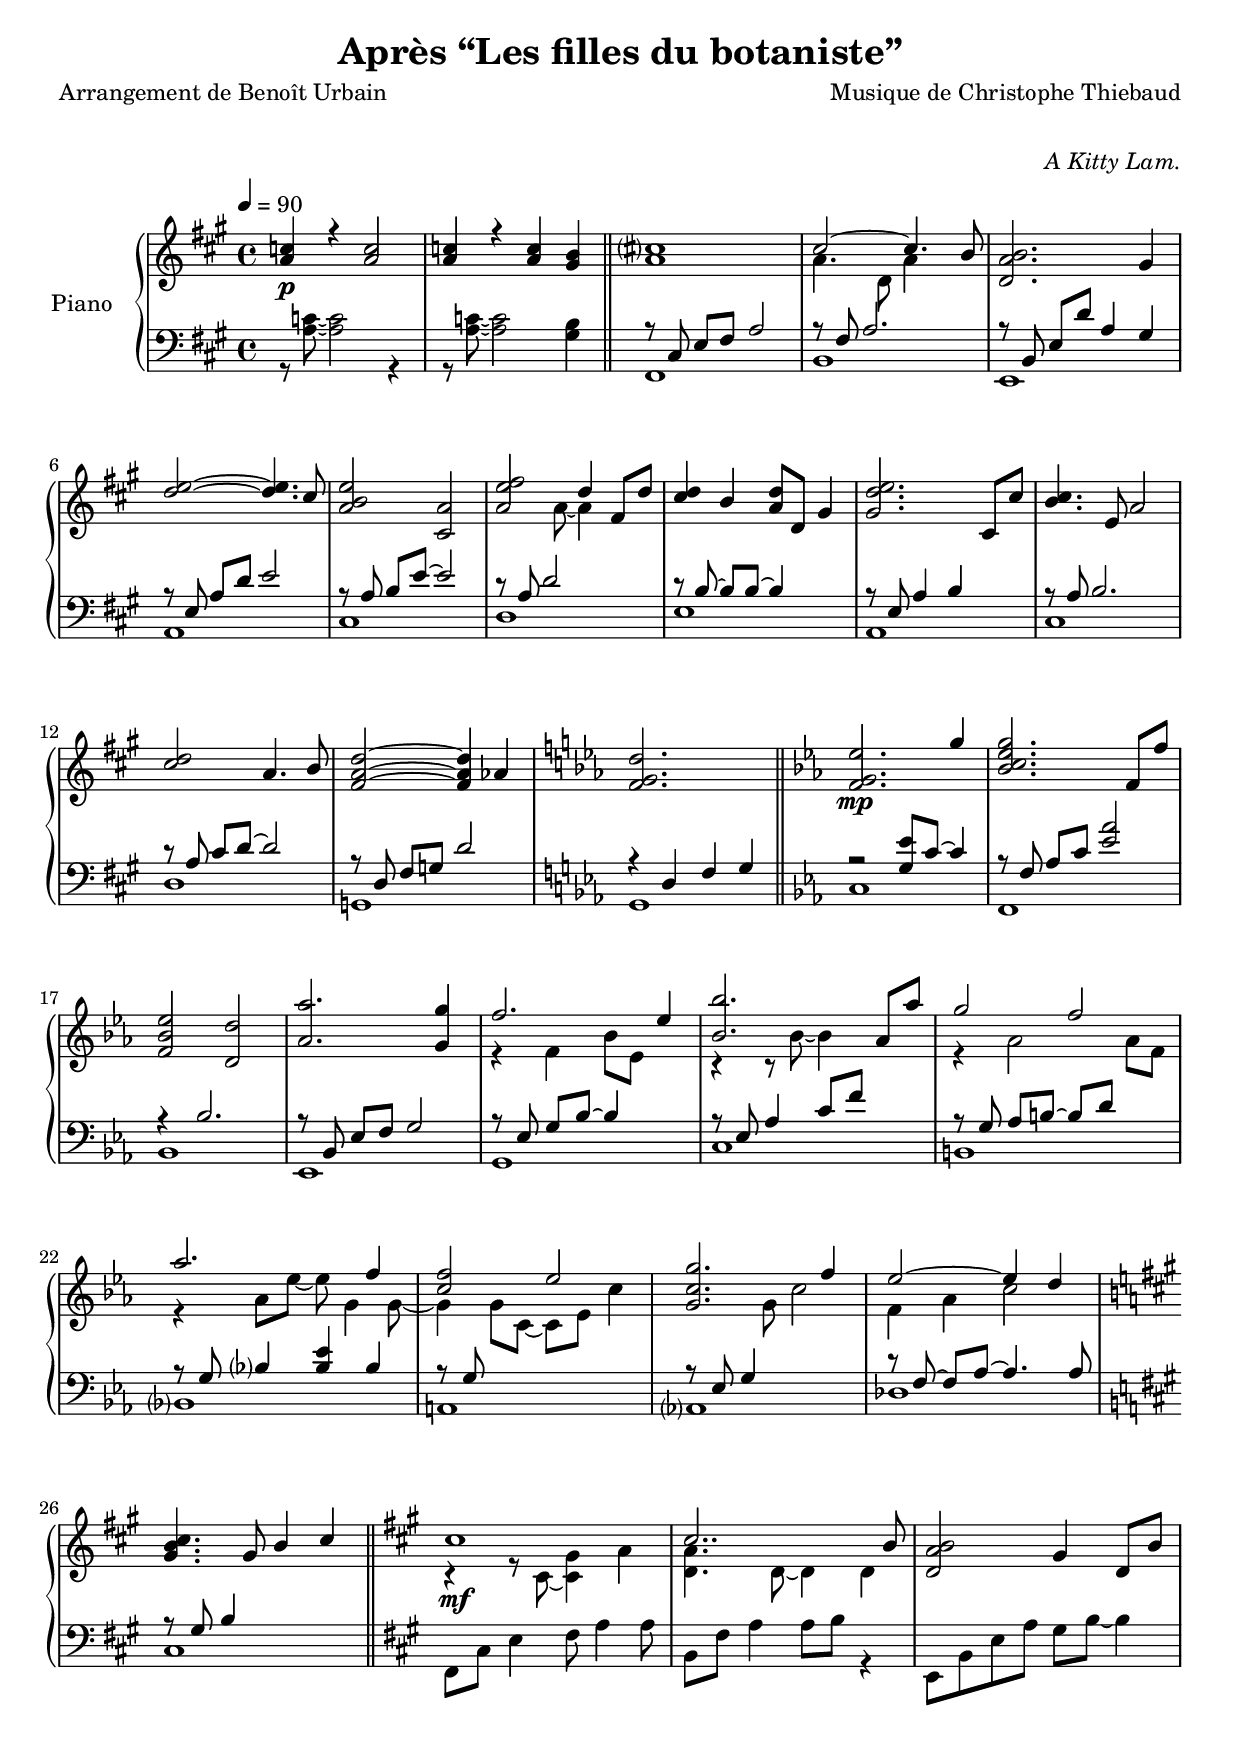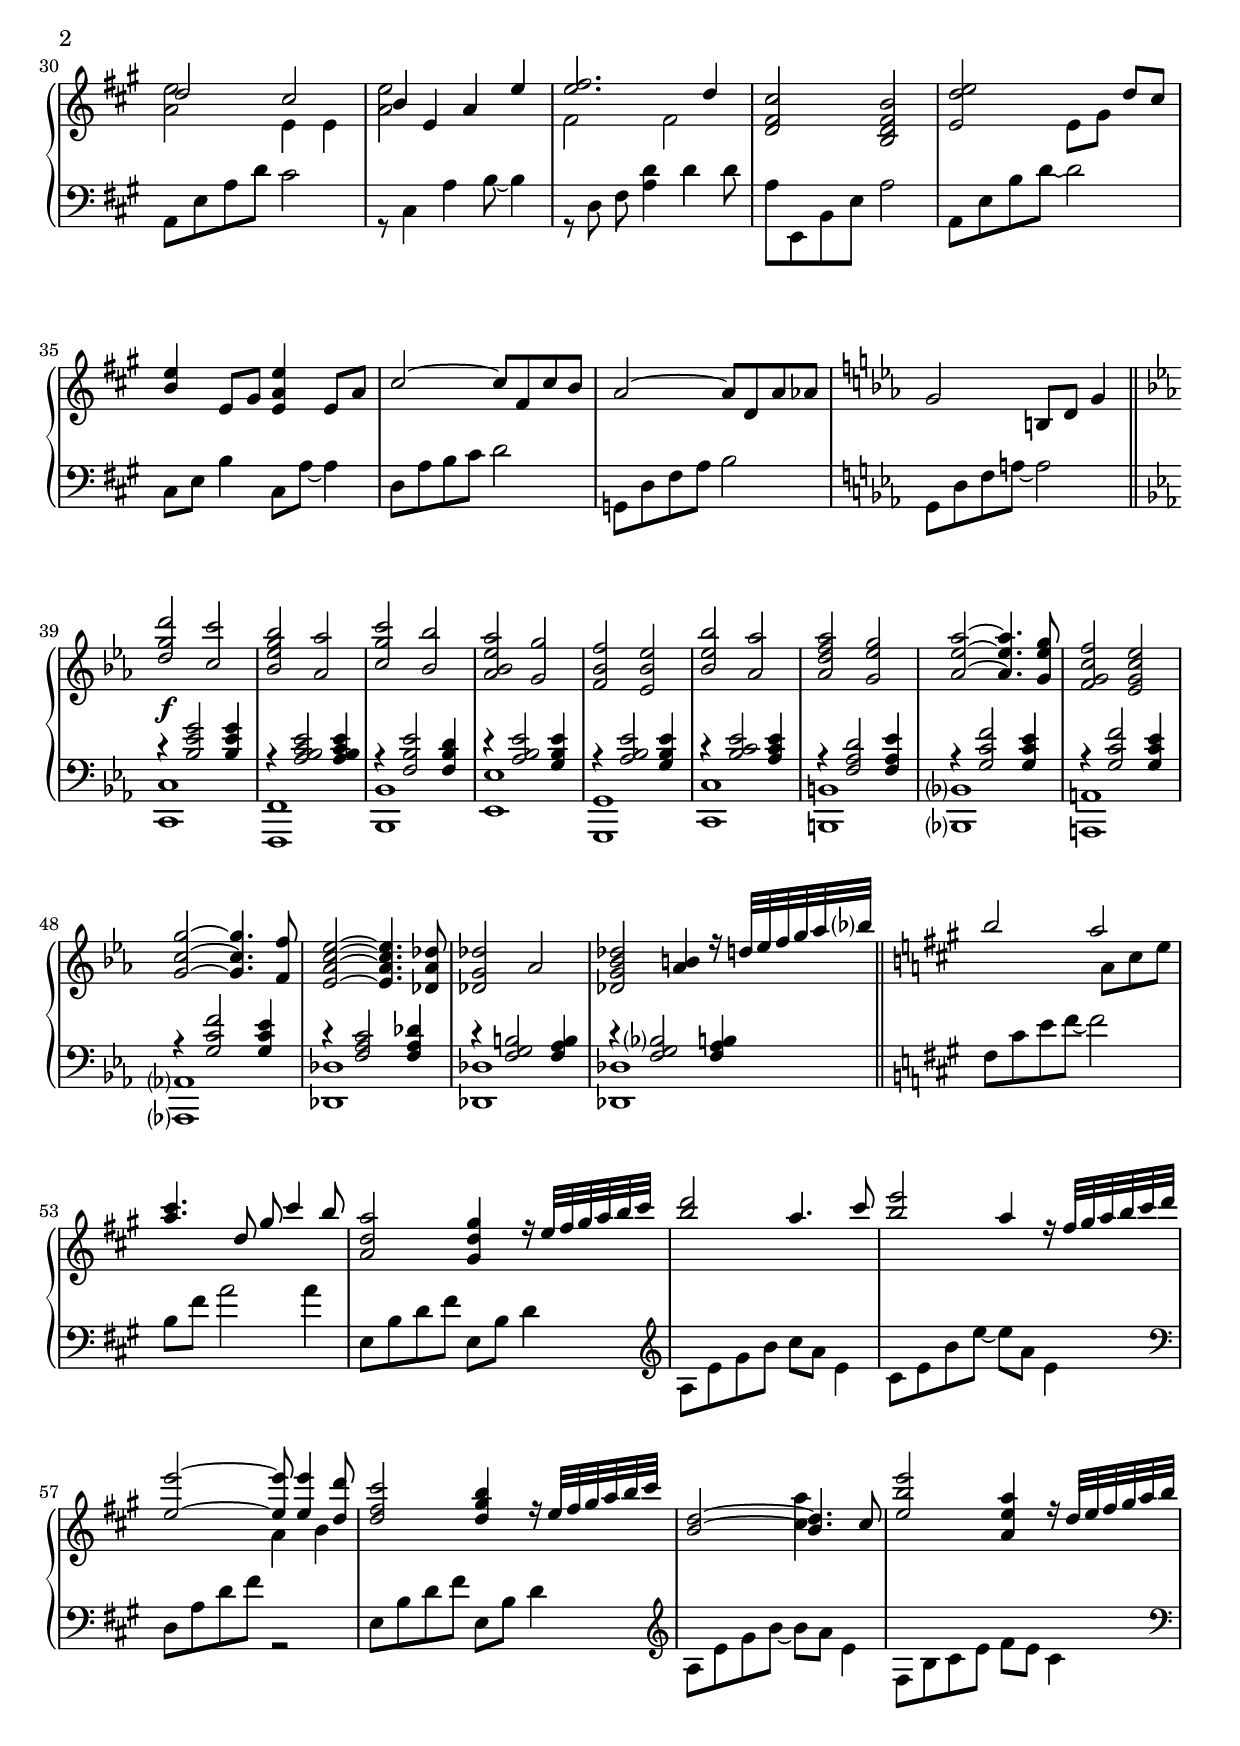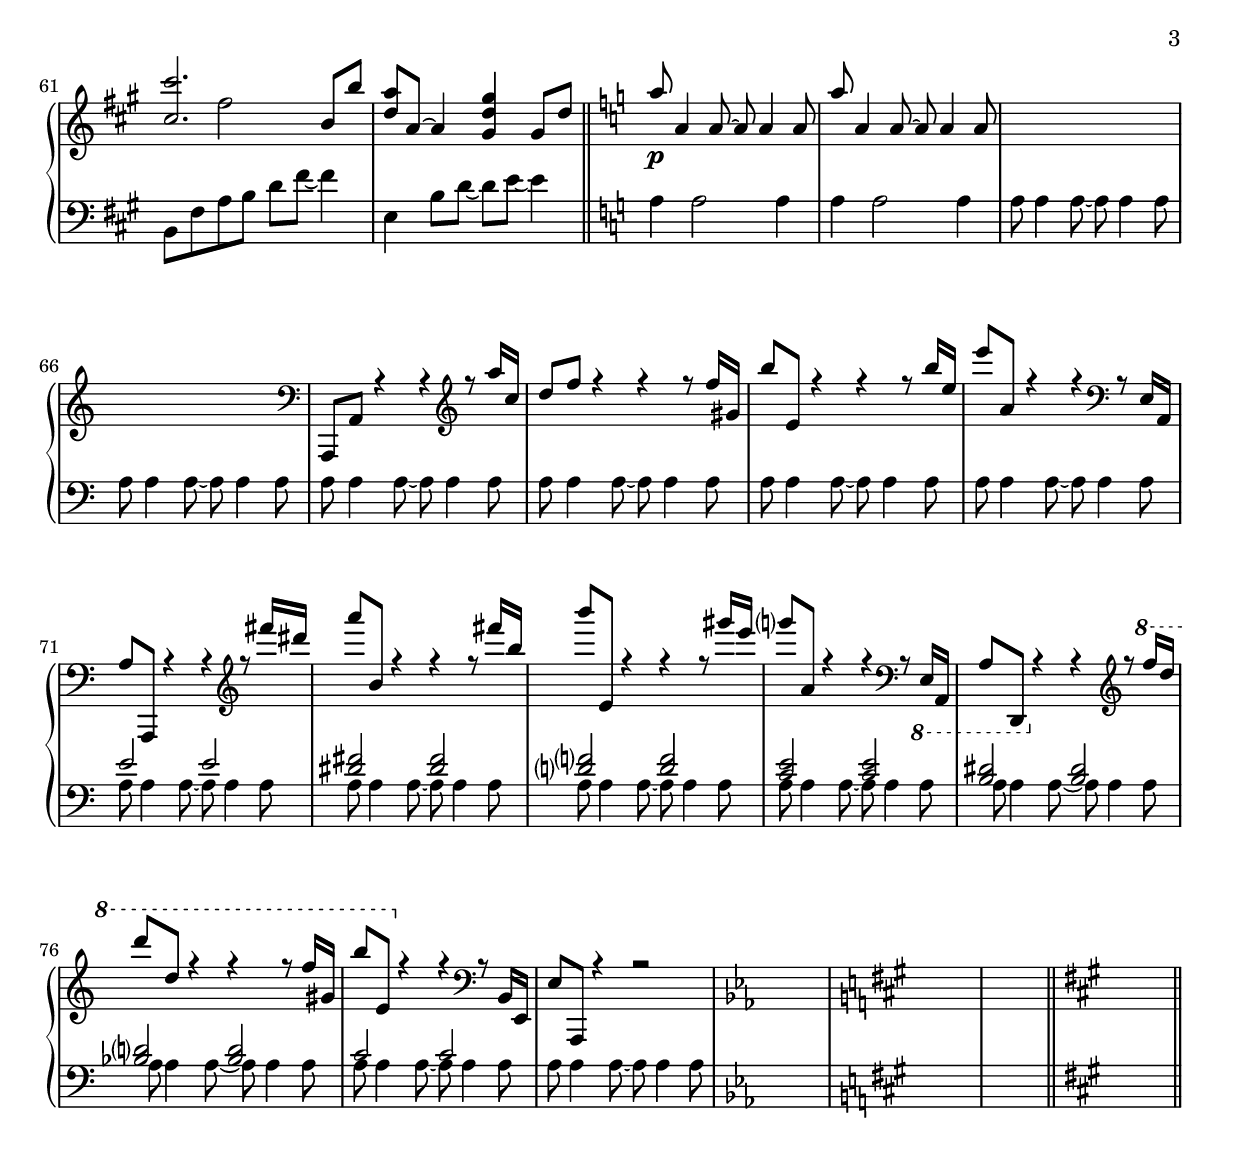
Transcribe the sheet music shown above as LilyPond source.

\version "2.22"

%{
\paper {
  page-count = #2
}
%}

% #(set-global-staff-size 16)

\header {
  title = #"Après “Les filles du botaniste”"
  composer = #"Musique de Christophe Thiebaud"
  poet = #"Arrangement de Benoît Urbain"
}

\markup {
  \vspace #1
}

% UPPER %%%%%%%%%%%%%%%%%%%%%%%%%%%%%%%%%%%%%%%%%%%%%%%%

reexpositionPartOneUpper = {
  \key a \major
  <<
    \new Voice \relative a' { 
      \voiceOne
      | s1
      \bar "||"
    }
    \new Voice \relative a { 
      \voiceTwo 
      | s1
    }
  >>
}

reexpositionPartTwoUpper = {
  \key c \minor
  <<
    \new Voice \relative ees' { 
      \voiceOne
      | s1
      \key a \major
      | s1
      | s1
      \bar "||"
    }
    \new Voice \relative ees' { 
      \voiceTwo 
      | s1
      | s1
      | s1
    }
  >>
}

developmentUpper = {
  % \key a \minor
  <<  %{%}
    \new Voice \relative a'' { 
      \voiceOne
      | a8\p a,4 a8~ a a4 a8 
      | a'8  a,4 a8~ a a4 a8 
      \repeat unfold #2 s1 
    
        \clef bass
      | a,,,8 a'            r4 r \clef treble r8             a'''16      c,
      | d8   f              r4 r              r8             f16         gis,
      | b'8  e,,            r4 r              r8             b''16       e,
      | e'8  a,,            r4 r \clef bass   r8             e,16        a,
      | a'8  a,,            r4 r \clef treble r8             fis'''''16  dis
      | a'8  b,,            r4 r              r8             fis''16     b,
      | b'8  e,,,           r4 r              r8             gis''16     e
      | g8   a,,            r4 r \clef bass   r8 \ottava #-1 
                                                             e,,16       a,
      | a'8  d,, \ottava #0 
                            r4 r \clef treble r8 \ottava #1  
                                                             f'''''16     d
      | d'8  d,             r4 r              r8             f16          gis,
      | b'8  e,, \ottava #0 
                            r4 r \clef bass   r8             b,,16        e,
      | e'8  a,,            r4 r2
    
      % \bar "||"
    }  
    \new Voice \transpose g a \relative g { 
      \voiceTwo 
      \key g \minor
      \repeat unfold #14 {| s1} 
      %{
      | g8  g'  r4 r r8 g'16   bes, | c8  ees  r4 r r8 ees16 fis, 
      | a'8 d,, r4 r r8 a'16   d,   | d'8 g,,  r4 r r8 d''16 g,  
      | g'8 g,, r4 r r8 e''16  cis  | g'8 a,,  r4 r r8 e''16 a,    
      | a'8 d,, r4 r r8 fis'16 d    | f8  g,,  r4 r r8 d''16 g,   
      | g'8 c,, r4 r r8 ees'16 c    | c'8  c,  r4 r r8 ees16 fis,
      | a'8 d,, r4 r r8 a''16  d,   | d'8  g,, r4 r2
      %}

    }
  >>
}

expositionBisPartThreeUpper = {
  \key a \major
  <<
    \new Voice \relative a'' { 
      \voiceOne
      | b2 a
      | <a cis>4. d,8 gis cis4 b8
      | <a, d a'>2 <gis d' gis>4 r16 e'32 fis gis a b cis
      | <b d>2 a4. cis8
      | <b e>2 a4 r16 fis32 gis a b cis d
      | <e, e'>2~ <e e'>8 <e e'>4 <d d'>8
      | <d fis cis'>2 <d gis b>4 r16 e32 fis gis a b cis
      | <b, d>2~ <b d>4. cis8
      | <e b' e>2 <a, e' a>4 r16 d32 e fis gis a b 
      | <cis, cis'>2. b8 b'
      | <d, a'>8 a~ a4 <gis d' gis>4 gis8 d' 
      | \bar "||"
    }
    \new Voice \relative a' { 
      \voiceTwo 
      | s2 s8 a cis e
      | s1
      | s1
      | s1
      | s1
      | s2 a,4 b
      | s1
      | s2 <cis a'>4 s4
      | s1
      | s4 fis2 s4
      | s1
    }
  >>
}

expositionBisPartTwoUpper = {
  \key c \minor
  <<
    \new Voice \relative c'' { 
      \voiceOne
      | <d g d'>2\f       <c c'>
      | <bes ees g bes>   < aes aes'>
      | <c g' c>          < bes bes'>
      | <aes bes ees aes> <g g'>
      | <f bes f'>        <ees bes' ees>
      | <bes' ees bes'>   <aes aes'>
      | <aes d f aes>     <g ees' g>
      | <aes ees' aes>~   <aes ees' aes>4. <g ees' g>8
      | <f g c f>2        <ees g c ees>
      | <g c g'>~         <g c g'>4. <f f'>8
      | <ees aes c ees>2~ <ees aes c ees>4. <des aes' des>8
      | <des g des'>2     aes'
      | <des, g bes des>  <aes' b>4 r16 d32 ees f g aes bes
      |
      \bar "||"
    }
    \new Voice \relative c' { 
      \voiceTwo 
      | s1
      | s1
      | s1
      | s1
      | s1
      | s1
      | s1
      | s1
      | s1
      | s1
      | s1
      | s1
      | s1
    }
  >>
}

expositionBisPartOneUpper = {
  \key a \major
  <<
    \new Voice \relative a' { 
      \voiceOne
      | cis1\mf
      | cis2.. b8
      | <d, a' b>2 gis4 d8 b'
      | d2 cis 
      | b4 e, a e' 
      | <e fis>2. d4
      | <d, fis cis'>2 <b d fis b>
      | <e d' e>2 s4 d'8 cis
      | <b e>4 e,8 gis <e a e'>4 e8 a
      | cis2~ cis8 fis, cis' b 
      | a2~ a8 d, a' aes 
      \key c \minor
      | g2 b,8 d g4
      \bar "||"
    }
    \new Voice \relative a { 
      \voiceTwo 
      | r4 r8 cis~ <cis gis'>4 a'      
      | <d, a'>4. d8~ d4 d
      | s1
      | <a' e'>2 e4 e
      | <a e'>2 s2
      | fis  fis
      | s1
      | s2 e8 gis s4
      | s1
      | s1
      | s1
    }
  >>
}

expositionPartTwoUpper = {
  \key c \minor
  <<
    \new Voice \relative ees' { 
      \voiceOne
      | <f g ees'>2.\mp g'4
      | <bes, c ees g>2. f8 f'
      | <f, bes ees>2 <d d'>
      | <aes' aes'>2. <g g'>4
      | f'2. ees4
      | <bes bes'>2. aes8 aes'
      | g2 f 
      | aes2. f4 
      | <c f>2 ees
      | <c g g'>2. f4
      | ees2~ ees4 d 
      \key a \major
      | <gis, b cis>4. gis8 b4 cis
      \bar "||"
    }
    \new Voice \relative ees' { 
      \voiceTwo 
      | s1
      | s1
      | s1
      | s1
      | r4 f bes8 ees, s4
      | r4 r8 bes'~ bes4 s4
      | r4 aes2 aes8 f 
      | r4 aes8 ees'~ ees g,4 g8~
      | g4 g8 c,~ c ees c'4
      | s4. g8 c2
      | f,4 aes c2
    }
  >>

}

expositionPartOneUpper = {
  \key a \major


  <<
    \new Voice \relative a' { 
      \voiceOne
      % \override Voice.NoteHead.color = #(x11-color 'red3)
      | <a c>4\p r <a c>2 
      | <a c>4 r <a c> <gis b>
      | <a cis>1
      | cis2~ cis4. b8
      | <d, a' b>2. gis4
      %
      | <d' e>2~ <d e>4. cis8
      | <a b e>2 <cis, a'>2
      | <a' e' fis>2 d4 fis,8 d'8
      | <cis d>4 b <a d>8 d, gis4
      | <gis d' e>2. cis,8 cis'
      %
      | <b cis>4. e,8 a2
      | <cis d>2 a4. b8
      | <fis a d>2~ <fis a d>4 aes4
      \key c \minor
      | <f g d'>2. s4
    }
    \new Voice \relative a { 
      \voiceTwo 
      | s1
      | s1
      | s1
      | a'4. d,8 a'4 s4
      | s1
      %
      | s1
      | s1
      | s4. a8~ a4 s4
      | s1
      | s1 
      %
      | s1
      | s1
      | s1
      | s1
    }
  >>
  
}

% LOWER %%%%%%%%%%%%%%%%%%%%%%%%%%%%%%%%%%%%%%%%%%%%%%%%

reexpositionPartOneLower = {
  \clef bass
  \key a \major


  <<
    \new Voice \relative a { 
      \voiceTwo  
      | s1

    }
    \new Voice \relative a,, { 
      \voiceOne 
      | s1
      \bar "||"
    }
  >>
}

reexpositionPartTwoLower = {
  \clef bass
  \key c \minor


  <<
    \new Voice \relative ees { 
      \voiceTwo  
      | s1
      | s1
      | s1
    }
    \new Voice \relative ees, { 
      \voiceOne 
      | s1
      \key a \major
      | s1
      | s1
      \bar "||"
    }
  >>
}

developmentLower = {
  \clef bass
  \key a \minor
  <<
    \new Voice \relative a' { 
      \voiceOne
      \repeat unfold 8 {| s1}
      | e2 e2
      | <dis fis>2 <dis fis>2
      | <d f>2 <d f>2
      | <c e>2 <c e>2
      | <b dis>2 <b dis>2
      | <bes d>2 <bes d>2
      | c2 c2
      | s1
      % \bar "||"
    }
    \new Voice \relative a { 
      \voiceTwo 
      \repeat unfold 2 {| a4 a2 a4}
      \repeat unfold 14 {| a8 a4 a8~ a8 a4 a8 }
      
    }
  >>
}

expositionBisPartThreeLower = {
  \clef bass
  \key a \major


  <<
    \new Voice \relative a { 
      \voiceTwo  
      | fis8 cis' e fis~ fis2
      | b,8 fis' a2 a4
      | e,8 b' d fis e, b' d4
      \clef treble
      | a8 e' gis b cis a e4
      | cis8 e b' e~ e a, e4
      \clef bass
      | d,8 a' d fis r2
      | e,8 b' d fis e, b' d4
      \clef treble
      | a8 e' gis b~ b a e4
      | fis,8 b cis e fis e cis4
      \clef bass
      | b,8 fis' a b d fis~ fis4
      | e,4 b'8 d~ d e~ e4 
    }
    \new Voice \relative a,, { 
      \voiceOne 
      | s1
      | s1
      | s1
      | s1
      | s1
      | s1
      | s1
      | s1
      | s1
      | s1
      | s1
      \bar "||"
    }
  >>
}

expositionBisPartTwoLower = {
  \clef bass
  \key c \minor


  <<
    \new Voice \relative c { 
      \voiceOne
      | r4 <bes' ees g>2 <bes ees g>4
      | r4 <aes bes c ees>2 <aes bes c ees>4
      | r4 <f bes ees>2 <f bes d>4
      | r4 <aes bes ees>2 <g bes ees>4
      | r4 <aes bes ees>2 <g bes ees>4
      | r4 <bes c ees>2 <aes c ees>4
      | r4 <f aes d>2 <f aes ees'>4
      | r4 <g c f>2 <g c ees>4
      | r4 <g c f>2 <g c ees>4
      | r4 <g c f>2 <g c ees>4
      | r4 <f aes c>2 <f aes des>4
      | r4 <f  g  b>2 <f  aes  b>4
      | r4 <f  g  bes>2 <f  aes  b>4
    }
    \new Voice \relative c,, { 
      \voiceTwo 
      | <c' c'>1
      | <f, f'>1
      | <bes bes'>1
      | <ees ees'>1
      | <g, g'>1
      | <c c'>1
      | <b b'>1
      | <bes bes'>1
      | <a a'>1
      | <aes aes'>1
      | <des des'>1
      | <des des'>1
      | <des des'>1
      \bar "||"
    }
  >>
}

expositionBisPartOneLower = {
  \key a \major
  \clef bass
  <<
    \new Voice \relative a, { 
      \voiceTwo 
      | fis8 cis' e4 fis8 a4 a8
      | b,8 fis' a4 a8 b r4
      | e,,8 b' e a gis b~ b4
      | a,8 e' a d cis2
      | r8 cis,4 a' b8~ b4
      | r8 \autoBeamOff d, \autoBeamOn fis <a d>4 d4 d8 
      | a8 e, b' e a2
      | a,8 e' b' d~ d2
      | cis,8 e b'4 cis,8 a'~ a4
      | d,8 a' b cis d2
      | g,,8 d' fis a b2
      | g,8 d' f a~ a2
    }
    \new Voice \relative a { 
      \voiceOne
      | s1
      | s1
      | s1
      | s1
      | s1
      | s1
      | s1
      | s1
      | s1
      | s1
      | s1
      \key c \minor
      | s1
      \bar "||"

    }
  >>
}

expositionPartTwoLower = {
  \key c \minor
  \clef bass
  <<
    \new Voice \relative ees, { 
      \voiceTwo 
      | c'
      | f,
      | bes
      | ees,
      | g
      | c
      | b
      | bes
      | a
      | aes
      | des
      \key a \major
      | cis
    }
    \new Voice \relative ees { 
      \voiceOne
      | r2 <g ees'>8 c8~ c4
      | r8 \autoBeamOff f,8 \autoBeamOn aes c <ees aes>2 
      | r4 bes2.
      | r8 \autoBeamOff bes, \autoBeamOn ees f g2
      | r8 \autoBeamOff ees \autoBeamOn g bes~ bes4 s4
      | r8 ees, aes4 c8 f s4
      | r8 \autoBeamOff g, \autoBeamOn aes b~ b d s4
      | r8 \autoBeamOff g, \autoBeamOn bes4 <bes ees> bes
      | r8 \autoBeamOff g \autoBeamOn s2.
      | r8 \autoBeamOff ees \autoBeamOn g4 s2
      | r8 \autoBeamOff f~ \autoBeamOn f aes~ aes4. aes8
      \key a \major
      | r8 \autoBeamOff gis \autoBeamOn b4 s2
    }
  >>
}

expositionPartOneLower = {
  \clef bass
  \key a \major


  <<
    \new Voice \relative a { 
      \voiceTwo  
      | r8 <a c>8~ <a c>2 r4 
      | r8 <a c>8~ <a c>2 <gis b>4
      | fis,1 
      | b 
      | e,
      | a
      | cis
      | d
      | e
      | a,
      | cis
      | d 
      | g,
      | g

    }
    \new Voice \relative a,, { 
      \voiceOne 
      | s1
      | s1
      \bar "||"
      | r8 \autoBeamOff cis' \autoBeamOn e fis a2 
      | r8 fis a2.
      | r8 \autoBeamOff b,   \autoBeamOn e d' a4 gis
      % 
      | r8 \autoBeamOff e    \autoBeamOn a d e2
      | r8 \autoBeamOff a,   \autoBeamOn b e~ e2
      | r8 a, d2 s4 
      | r8 \autoBeamOff b~   \autoBeamOn b b~ b4 s
      | r8 \autoBeamOff e,   \autoBeamOn a4 b s
      % 
      | r8 \autoBeamOff a    \autoBeamOn b2.
      | r8 \autoBeamOff a    \autoBeamOn cis d~ d2
      | r8 \autoBeamOff d,   \autoBeamOn fis g d'2
      \key c \minor
      | r4 d, f g
      \bar "||"
    }
  >>
}

\score{

  \header {
    opus = \markup {\italic "A Kitty Lam."}
  }
  \new PianoStaff <<
    \set PianoStaff.instrumentName = #"Piano  "
    \new Staff = "RH"  {
      \tempo 4 = 90
      \expositionPartOneUpper
      \expositionPartTwoUpper
      \expositionBisPartOneUpper
      \expositionBisPartTwoUpper
      \expositionBisPartThreeUpper
      \developmentUpper
      \reexpositionPartTwoUpper
      \reexpositionPartOneUpper
    }
    \new Staff = "LH" {
      \expositionPartOneLower
      \expositionPartTwoLower
      \expositionBisPartOneLower
      \expositionBisPartTwoLower
      \expositionBisPartThreeLower
      \developmentLower
      \reexpositionPartTwoLower
      \reexpositionPartOneLower
    }
  >>
  \layout{

    \accidentalStyle modern-voice-cautionary
  }
  \midi{
    \tempo 4 = 90
  }
}

